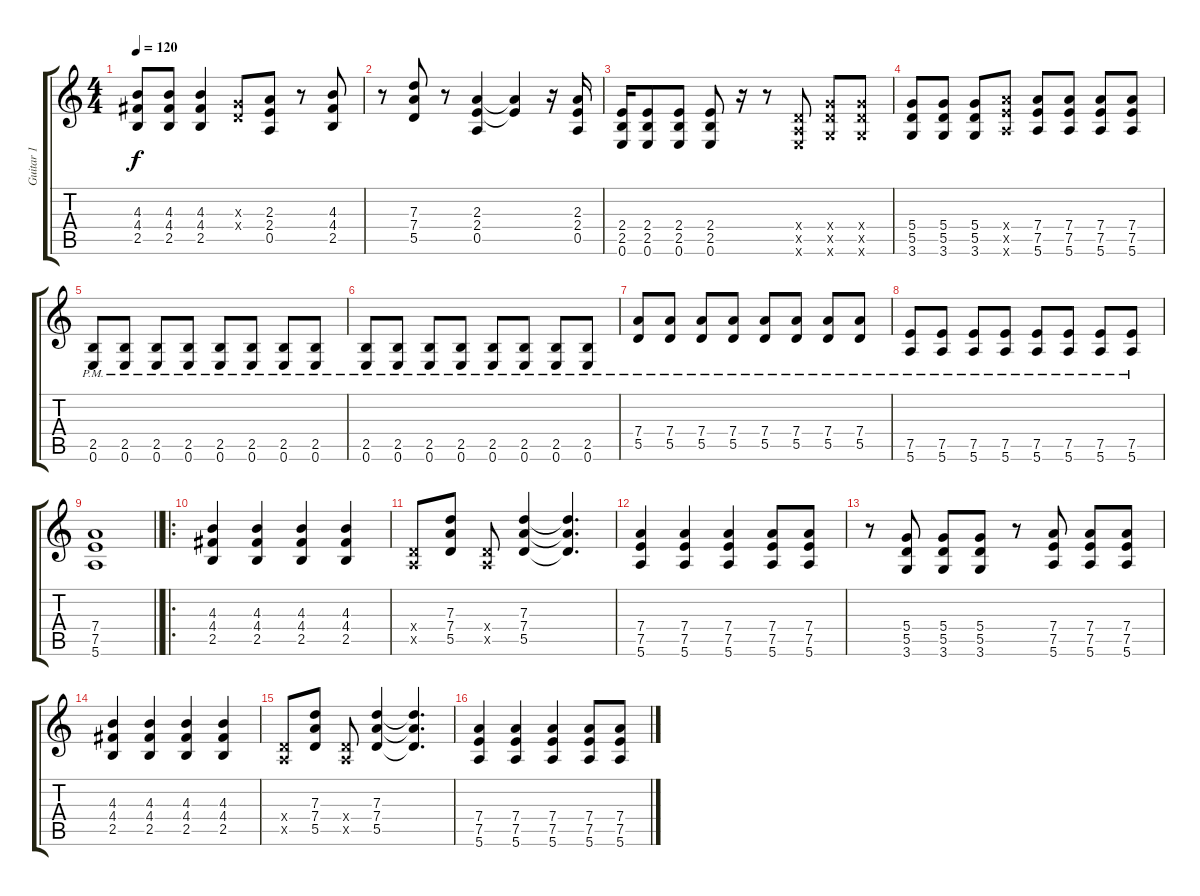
\track ("Guitar 1" "Guitar 1") {instrument distortionguitar}
\staff {score tabs}
\tuning (E4 B3 G3 D3 A2 E2) {hide}
\ts (4 4)
\tempo 120
\clef g2
\ks c
(4.3 4.4 2.5).8{dy f} (4.3 4.4 2.5).8 (4.3 4.4 2.5).4 (0.3{x} 0.4{x}).8 (2.3 2.4 0.5).8 r.8 (4.3 4.4 2.5).8 |
r.8 (7.3 7.4 5.5).8 r.8 (2.3 2.4 0.5).4 (2.3{t} 2.4{t}).4 r.16 (2.3 2.4 0.5).16 |
(2.4 2.5 0.6).16 (2.4 2.5 0.6).8 (2.4 2.5 0.6).8 (2.4 2.5 0.6).8 r.16 r.8 (0.4{x} 0.5{x} 0.6{x}).8 (5.4{x} 5.5{x} 3.6{x}).8 (5.4{x} 5.5{x} 3.6{x}).8 |
(5.4 5.5 3.6).8 (5.4 5.5 3.6).8 (5.4 5.5 3.6).8 (7.4{x} 7.5{x} 5.6{x}).8 (7.4 7.5 5.6).8 (7.4 7.5 5.6).8 (7.4 7.5 5.6).8 (7.4 7.5 5.6).8 |
(2.5{pm} 0.6{pm}).8 (2.5{pm} 0.6{pm}).8 (2.5{pm} 0.6{pm}).8 (2.5{pm} 0.6{pm}).8 (2.5{pm} 0.6{pm}).8 (2.5{pm} 0.6{pm}).8 (2.5{pm} 0.6{pm}).8 (2.5{pm} 0.6{pm}).8 |
(2.5{pm} 0.6{pm}).8 (2.5{pm} 0.6{pm}).8 (2.5{pm} 0.6{pm}).8 (2.5{pm} 0.6{pm}).8 (2.5{pm} 0.6{pm}).8 (2.5{pm} 0.6{pm}).8 (2.5{pm} 0.6{pm}).8 (2.5{pm} 0.6{pm}).8 |
(7.4{pm} 5.5{pm}).8 (7.4{pm} 5.5{pm}).8 (7.4{pm} 5.5{pm}).8 (7.4{pm} 5.5{pm}).8 (7.4{pm} 5.5{pm}).8 (7.4{pm} 5.5{pm}).8 (7.4{pm} 5.5{pm}).8 (7.4{pm} 5.5{pm}).8 |
(7.5{pm} 5.6{pm}).8 (7.5{pm} 5.6{pm}).8 (7.5{pm} 5.6{pm}).8 (7.5{pm} 5.6{pm}).8 (7.5{pm} 5.6{pm}).8 (7.5{pm} 5.6{pm}).8 (7.5{pm} 5.6{pm}).8 (7.5{pm} 5.6{pm}).8 |
\barLineRight lightlight
(7.4 7.5 5.6).1 |
\ro
(4.3 4.4 2.5).4 (4.3 4.4 2.5).4 (4.3 4.4 2.5).4 (4.3 4.4 2.5).4 |
(0.4{x} 0.5{x}).8 (7.3 7.4 5.5).8 (0.4{x} 0.5{x}).8 (7.3 7.4 5.5).4 (7.3{t} 7.4{t} 5.5{t}).4{d} |
(7.4 7.5 5.6).4 (7.4 7.5 5.6).4 (7.4 7.5 5.6).4 (7.4 7.5 5.6).8 (7.4 7.5 5.6).8 |
r.8 (5.4 5.5 3.6).8 (5.4 5.5 3.6).8 (5.4 5.5 3.6).8 r.8 (7.4 7.5 5.6).8 (7.4 7.5 5.6).8 (7.4 7.5 5.6).8 |
(4.3 4.4 2.5).4 (4.3 4.4 2.5).4 (4.3 4.4 2.5).4 (4.3 4.4 2.5).4 |
(0.4{x} 0.5{x}).8 (7.3 7.4 5.5).8 (0.4{x} 0.5{x}).8 (7.3 7.4 5.5).4 (7.3{t} 7.4{t} 5.5{t}).4{d} |
(7.4 7.5 5.6).4 (7.4 7.5 5.6).4 (7.4 7.5 5.6).4 (7.4 7.5 5.6).8 (7.4 7.5 5.6).8
